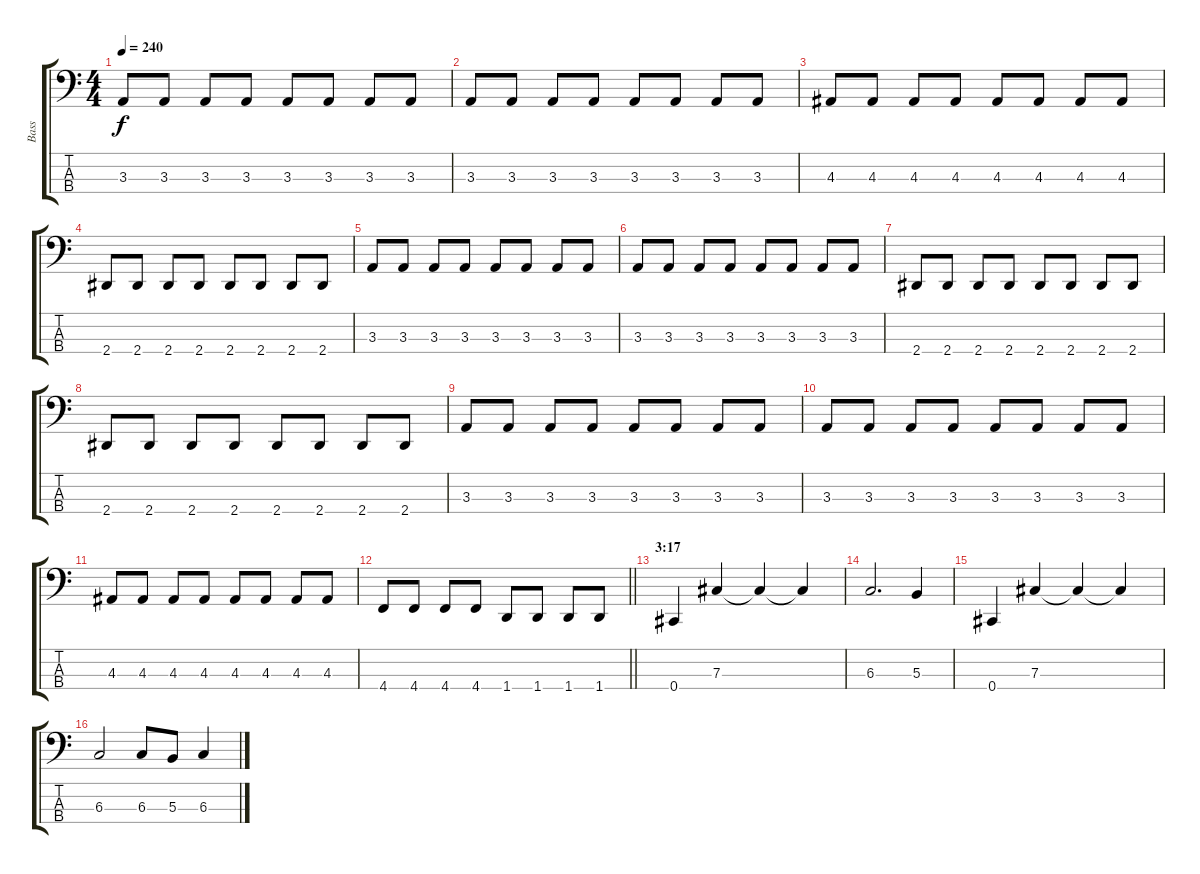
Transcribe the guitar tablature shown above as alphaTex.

\track ("Bass" "Bass") {instrument electricbasspick}
\staff {score tabs}
\tuning (E2 B1 Gb1 Db1) {hide}
\ts (4 4)
\tempo 240
\clef f4
\ks c
3.3.8{dy f} 3.3.8 3.3.8 3.3.8 3.3.8 3.3.8 3.3.8 3.3.8 |
3.3.8 3.3.8 3.3.8 3.3.8 3.3.8 3.3.8 3.3.8 3.3.8 |
4.3.8 4.3.8 4.3.8 4.3.8 4.3.8 4.3.8 4.3.8 4.3.8 |
2.4.8 2.4.8 2.4.8 2.4.8 2.4.8 2.4.8 2.4.8 2.4.8 |
3.3.8 3.3.8 3.3.8 3.3.8 3.3.8 3.3.8 3.3.8 3.3.8 |
3.3.8 3.3.8 3.3.8 3.3.8 3.3.8 3.3.8 3.3.8 3.3.8 |
2.4.8 2.4.8 2.4.8 2.4.8 2.4.8 2.4.8 2.4.8 2.4.8 |
2.4.8 2.4.8 2.4.8 2.4.8 2.4.8 2.4.8 2.4.8 2.4.8 |
3.3.8 3.3.8 3.3.8 3.3.8 3.3.8 3.3.8 3.3.8 3.3.8 |
3.3.8 3.3.8 3.3.8 3.3.8 3.3.8 3.3.8 3.3.8 3.3.8 |
4.3.8 4.3.8 4.3.8 4.3.8 4.3.8 4.3.8 4.3.8 4.3.8 |
\barLineRight lightlight
4.4.8 4.4.8 4.4.8 4.4.8 1.4.8 1.4.8 1.4.8 1.4.8 |
\section ("" "3:17")
0.4.4 7.3.4 7.3{t}.4 7.3{t}.4 |
6.3.2{d} 5.3.4 |
0.4.4 7.3.4 7.3{t}.4 7.3{t}.4 |
6.3.2 6.3.8 5.3.8 6.3.4
